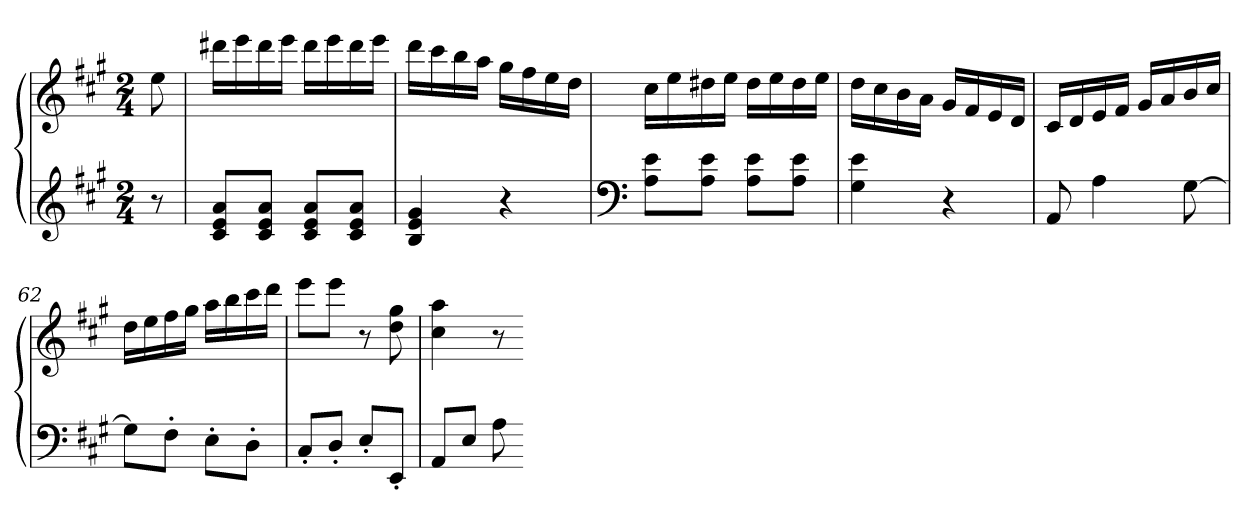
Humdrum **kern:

**kern	**kern
*part1	*part1
*staff2	*staff1
*clefG2	*clefG2
*k[f#c#g#]	*k[f#c#g#]
*A:	*A:
*M2/4	*M2/4
=	=
8r	8ee
=57	=57
8c# 8e 8aL	16ddd#XLL
.	16eee
8c# 8e 8aJ	16ddd#
.	16eeeJJ
8c# 8e 8aL	16ddd#LL
.	16eee
8c# 8e 8aJ	16ddd#
.	16eeeJJ
=58	=58
4B 4e 4g#	16dddLL
.	16ccc#
.	16bb
.	16aaJJ
4r	16gg#LL
.	16ff#
.	16ee
.	16ddJJ
=59	=59
*clefF4	*
8A 8eL	16cc#LL
.	16ee
8A 8eJ	16dd#X
.	16eeJJ
8A 8eL	16dd#LL
.	16ee
8A 8eJ	16dd#
.	16eeJJ
=60	=60
4G# 4e	16ddLL
.	16cc#
.	16b
.	16aJJ
4r	16g#LL
.	16f#
.	16e
.	16dJJ
=61	=61
8AA	16c#LL
.	16d
4A	16e
.	16f#JJ
.	16g#LL
.	16a
[8G#	16b
.	16cc#JJ
=62	=62
8G#L]	16ddLL
.	16ee
8F#'J	16ff#
.	16gg#JJ
8E'L	16aaLL
.	16bb
8D'J	16ccc#
.	16dddJJ
=63	=63
8C#'L	8eeeL
8D'J	8eeeJ
8E'L	8r
8EE'J	8dd 8gg#
=64	=64
8AAL	4cc# 4aa
8EJ	.
8A	8r
=-	=-
*-	*-
